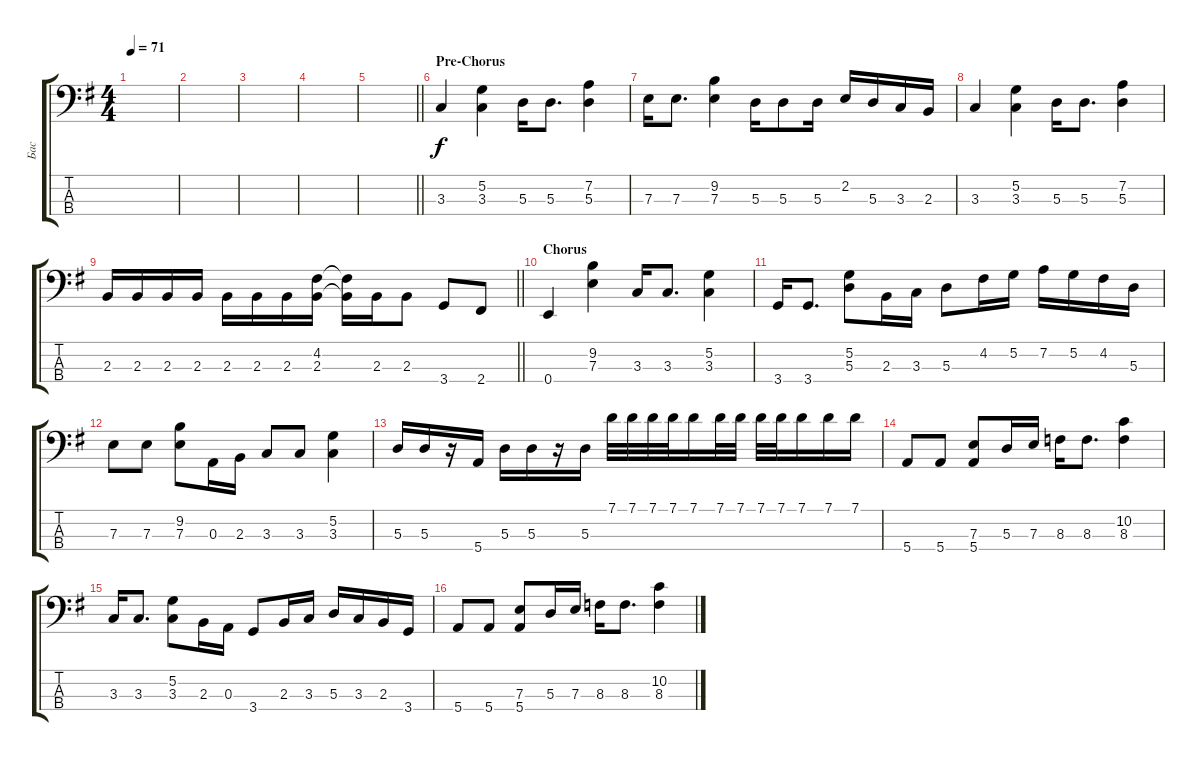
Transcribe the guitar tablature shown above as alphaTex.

\track ("Бас" "Бас") {instrument electricbassfinger}
\staff {score tabs}
\tuning (G2 D2 A1 E1) {hide}
\ts (4 4)
\tempo 71
\clef f4
\ks eminor
|
|
|
|
\barLineRight lightlight
|
\section ("" "Pre-Chorus")
3.3.4 (5.2 3.3).4 5.3.16 5.3.8{d} (7.2 5.3).4 |
7.3.16 7.3.8{d} (9.2 7.3).4 5.3.16 5.3.8 5.3.16 2.2.16 5.3.16 3.3.16 2.3.16 |
3.3.4 (5.2 3.3).4 5.3.16 5.3.8{d} (7.2 5.3).4 |
\barLineRight lightlight
2.3.16 2.3.16 2.3.16 2.3.16 2.3.16 2.3.16 2.3.16 (4.2 2.3).16 (4.2{t} 2.3{t}).16 2.3.16 2.3.8 3.4.8 2.4.8 |
\section ("" "Chorus")
0.4.4 (9.2 7.3).4 3.3.16 3.3.8{d} (5.2 3.3).4 |
3.4.16 3.4.8{d} (5.2 5.3).8 2.3.16 3.3.16 5.3.8 4.2.16 5.2.16 7.2.16 5.2.16 4.2.16 5.3.16 |
7.3.8 7.3.8 (9.2 7.3).8 0.3.16 2.3.16 3.3.8 3.3.8 (5.2 3.3).4 |
5.3.16 5.3.16 r.16 5.4.16 5.3.16 5.3.16 r.16 5.3.16 7.1.32 7.1.32 7.1.32 7.1.32 7.1.16 7.1.32 7.1.32 7.1.32 7.1.32 7.1.16 7.1.16 7.1.16 |
5.4.8 5.4.8 (7.3 5.4).8 5.3.16 7.3.16 8.3.16 8.3.8{d} (10.2 8.3).4 |
3.3.16 3.3.8{d} (5.2 3.3).8 2.3.16 0.3.16 3.4.8 2.3.16 3.3.16 5.3.16 3.3.16 2.3.16 3.4.16 |
5.4.8 5.4.8 (7.3 5.4).8 5.3.16 7.3.16 8.3.16 8.3.8{d} (10.2 8.3).4
